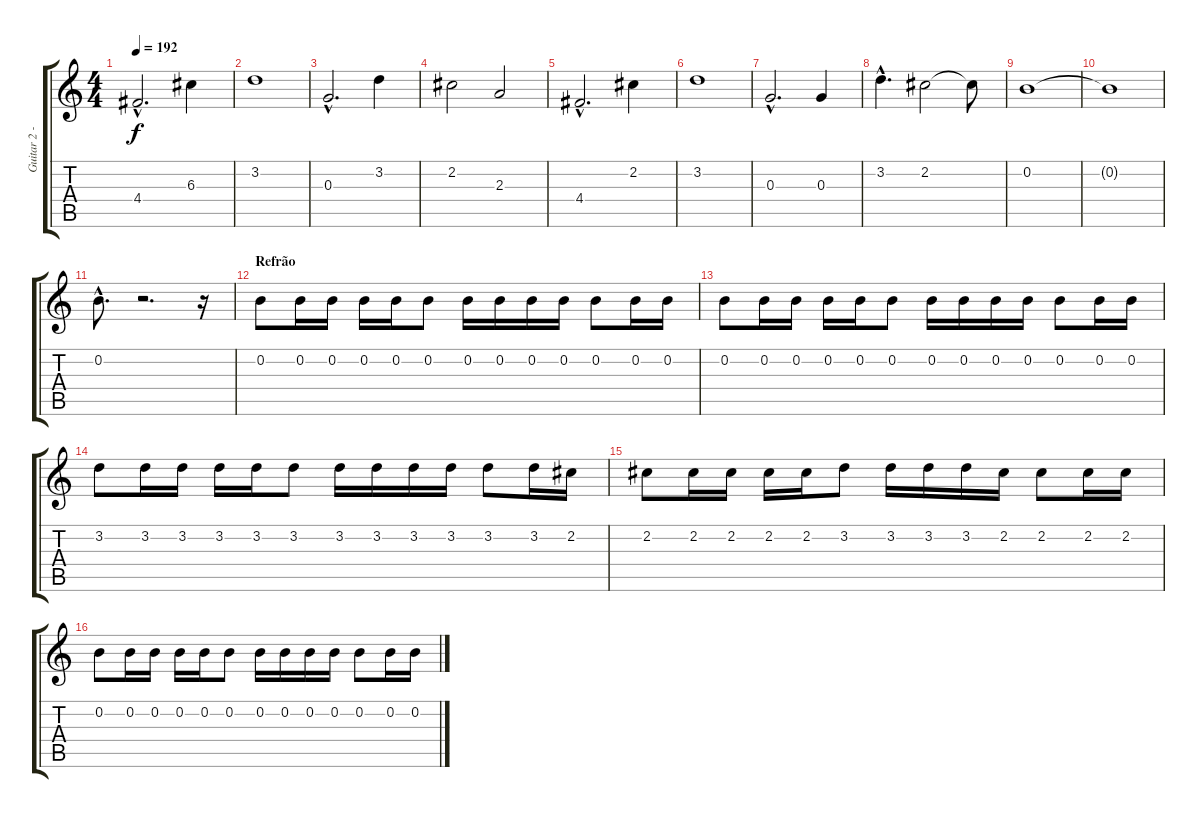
\track ("Guitar 2 - Erik" "Guitar 2 -") {instrument distortionguitar}
\staff {score tabs}
\tuning (E4 B3 G3 D3 A2 E2) {hide}
\ts (4 4)
\tempo 192
\clef g2
\ks c
4.4{hac}.2{d dy f} 6.3.4 |
3.2.1 |
0.3{hac}.2{d} 3.2.4 |
2.2.2 2.3.2 |
4.4{hac}.2{d} 2.2.4 |
3.2.1 |
0.3{hac}.2{d} 0.3.4 |
3.2{hac}.4{d} 2.2.2 2.2{t}.8 |
0.2.1 |
0.2{t}.1 |
0.2{hac}.8{d} r.2{d} r.16 |
\section ("" "Refrão")
0.2.8 0.2.16 0.2.16 0.2.16 0.2.16 0.2.8 0.2.16 0.2.16 0.2.16 0.2.16 0.2.8 0.2.16 0.2.16 |
0.2.8 0.2.16 0.2.16 0.2.16 0.2.16 0.2.8 0.2.16 0.2.16 0.2.16 0.2.16 0.2.8 0.2.16 0.2.16 |
3.2.8 3.2.16 3.2.16 3.2.16 3.2.16 3.2.8 3.2.16 3.2.16 3.2.16 3.2.16 3.2.8 3.2.16 2.2.16 |
2.2.8 2.2.16 2.2.16 2.2.16 2.2.16 3.2.8 3.2.16 3.2.16 3.2.16 2.2.16 2.2.8 2.2.16 2.2.16 |
0.2.8 0.2.16 0.2.16 0.2.16 0.2.16 0.2.8 0.2.16 0.2.16 0.2.16 0.2.16 0.2.8 0.2.16 0.2.16
